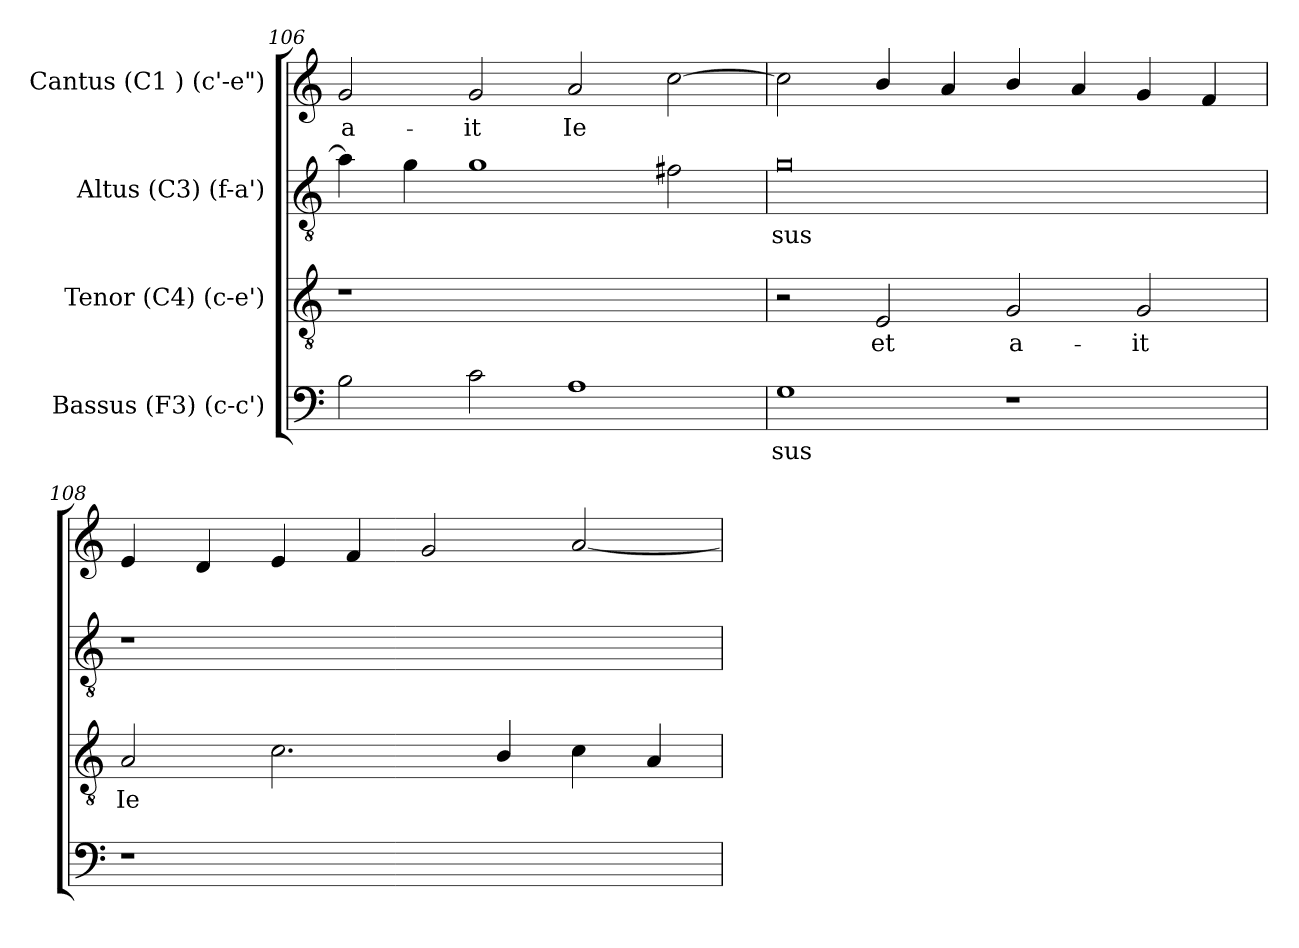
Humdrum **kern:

**kern	**text	**kern	**text	**kern	**text	**kern	**text
*part4	*part4	*part3	*part3	*part2	*part2	*part1	*part1
*staff4	*staff4	*staff3	*staff3	*staff2	*staff2	*staff1	*staff1
*I"Bassus (F3)  (c-c')	*	*I"Tenor (C4)  (c-e')	*	*I"Altus (C3)  (f-a')	*	*I"Cantus (C1 )  (c'-e")	*
*clefF4	*	*clefGv2	*	*clefGv2	*	*clefG2	*
*k[]	*	*k[]	*	*k[]	*	*k[]	*
*C:	*	*C:	*	*C:	*	*C:	*
=106	=106	=106	=106	=106	=106	=106	=106
!	!LO:LY:b:cj	!	!	!	!LO:LY:b:cj	!	!LO:LY:b:cj
2B\	--	1r	.	4a\]	--	2g/	a-
!	!	!	!	!	!LO:LY:b:cj	!	!
.	.	.	.	4g\	--	.	.
!	!LO:LY:b:cj	!	!	!	!LO:LY:b:cj	!	!LO:LY:b:cj
2c\	--	.	.	1g	--	2g/	-it
!	!LO:LY:b:cj	!	!	!	!	!	!LO:LY:b:cj
1A	--	1ryy	.	.	.	2a/	Ie-
!	!	!	!	!	!LO:LY:b:cj	!	!LO:LY:b:cj
.	.	.	.	2f#\	--	[>2cc\	--
=107	=107	=107	=107	=107	=107	=107	=107
!	!LO:LY:b:cj	!	!	!	!LO:LY:b:cj	!	!LO:LY:b:cj
1G	-sus	2r	.	0g	-sus	2cc\]	--
!	!	!	!LO:LY:b:cj	!	!	!	!LO:LY:b:cj
.	.	2E/	et	.	.	4b/	--
!	!	!	!	!	!	!	!LO:LY:b:cj
.	.	.	.	.	.	4a/	--
!	!	!	!LO:LY:b:cj	!	!	!	!LO:LY:b:cj
1r	.	2G/	a-	.	.	4b/	--
!	!	!	!	!	!	!	!LO:LY:b:cj
.	.	.	.	.	.	4a/	--
!	!	!	!LO:LY:b:cj	!	!	!	!LO:LY:b:cj
.	.	2G/	-it	.	.	4g/	--
!	!	!	!	!	!	!	!LO:LY:b:cj
.	.	.	.	.	.	4f/	--
=108	=108	=108	=108	=108	=108	=108	=108
!	!	!	!LO:LY:b:cj	!	!	!	!LO:LY:b:cj
1r	.	2A/	Ie-	1r	.	4e/	--
!	!	!	!	!	!	!	!LO:LY:b:cj
.	.	.	.	.	.	4d/	--
!	!	!	!LO:LY:b:cj	!	!	!	!LO:LY:b:cj
.	.	2.c\	--	.	.	4e/	--
!	!	!	!	!	!	!	!LO:LY:b:cj
.	.	.	.	.	.	4f/	--
!	!	!	!	!	!	!	!LO:LY:b:cj
1ryy	.	.	.	1ryy	.	2g/	--
!	!	!	!LO:LY:b:cj	!	!	!	!
.	.	4B/	--	.	.	.	.
!	!	!	!LO:LY:b:cj	!	!	!	!LO:LY:b:cj
.	.	4c\	--	.	.	[<2a/	--
!	!	!	!LO:LY:b:cj	!	!	!	!
.	.	4A/	--	.	.	.	.
=	=	=	=	=	=	=	=
*-	*-	*-	*-	*-	*-	*-	*-
